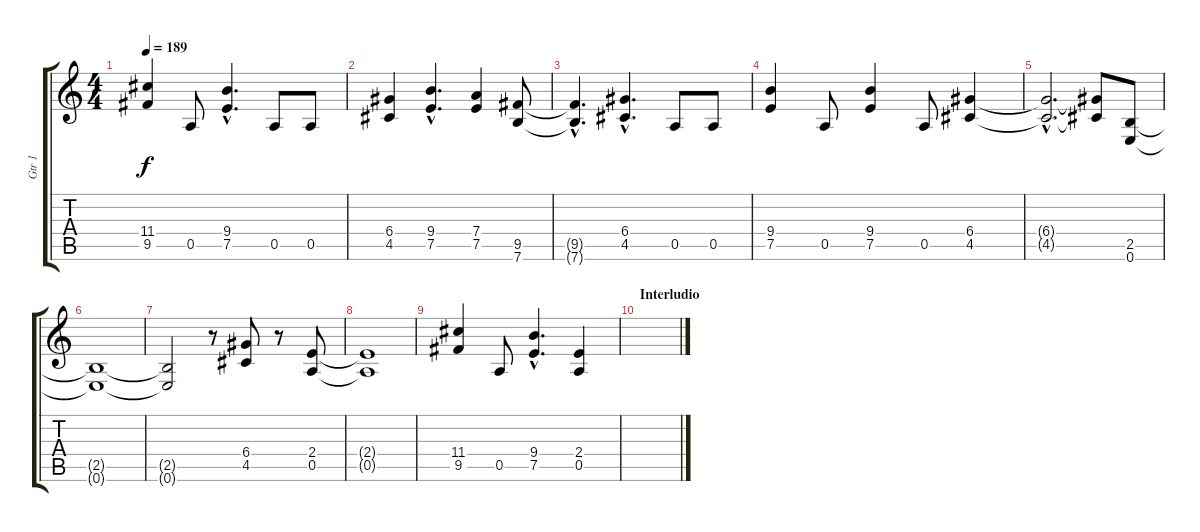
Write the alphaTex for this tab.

\track ("Gtr 1" "Gtr 1") {instrument distortionguitar}
\staff {score tabs}
\tuning (E4 B3 G3 D3 A2 E2) {hide}
\ts (4 4)
\tempo 189
\clef g2
\ks c
(11.4 9.5).4{dy f} 0.5.8 (9.4{hac} 7.5{hac}).4{d} 0.5.8 0.5.8 |
(6.4 4.5).4 (9.4{hac} 7.5{hac}).4{d} (7.4 7.5).4 (9.5 7.6).8 |
(9.5{hac t} 7.6{hac t}).4{d} (6.4{hac} 4.5{hac}).4{d} 0.5.8 0.5.8 |
(9.4 7.5).4 0.5.8 (9.4 7.5).4 0.5.8 (6.4 4.5).4 |
(6.4{hac t} 4.5{hac t}).2{d} (6.4{t} 4.5{t}).8 (2.5 0.6).8 |
(2.5{t} 0.6{t}).1 |
(2.5{t} 0.6{t}).2 r.8 (6.4 4.5).8 r.8 (2.4 0.5).8 |
(2.4{t} 0.5{t}).1 |
(11.4 9.5).4 0.5.8 (9.4{hac} 7.5{hac}).4{d} (2.4 0.5).4 |
\section ("" "Interludio")
